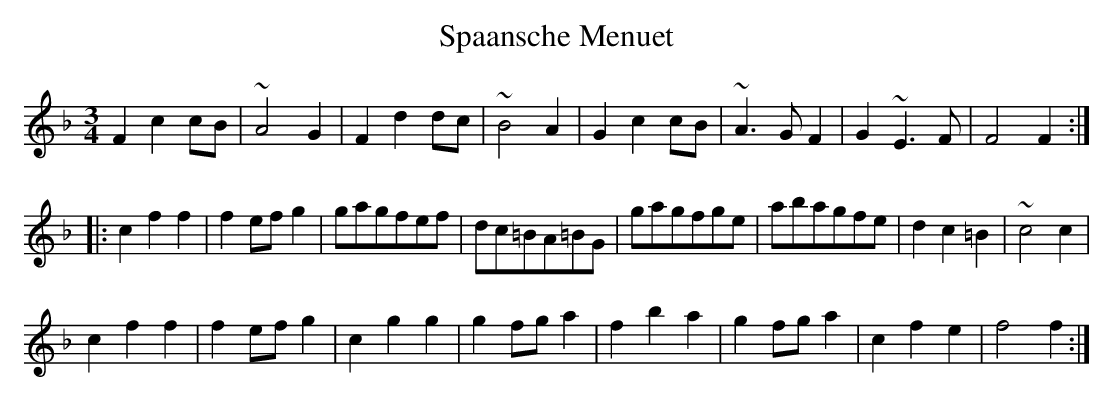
X:1
T:Spaansche Menuet
M:3/4
K:Fmaj
F2c2cB|~A4G2|F2d2dc|~B4A2|G2c2cB|~A3GF2|G2~E3F|F4F2:|
|:c2f2f2|f2efg2|gagfef|dc=BA=BG|gagfge|abagfe|d2c2=B2|~c4c2|
c2f2f2|f2efg2|c2g2g2|g2fga2|f2b2a2|g2fga2|c2f2e2|f4f2:|
